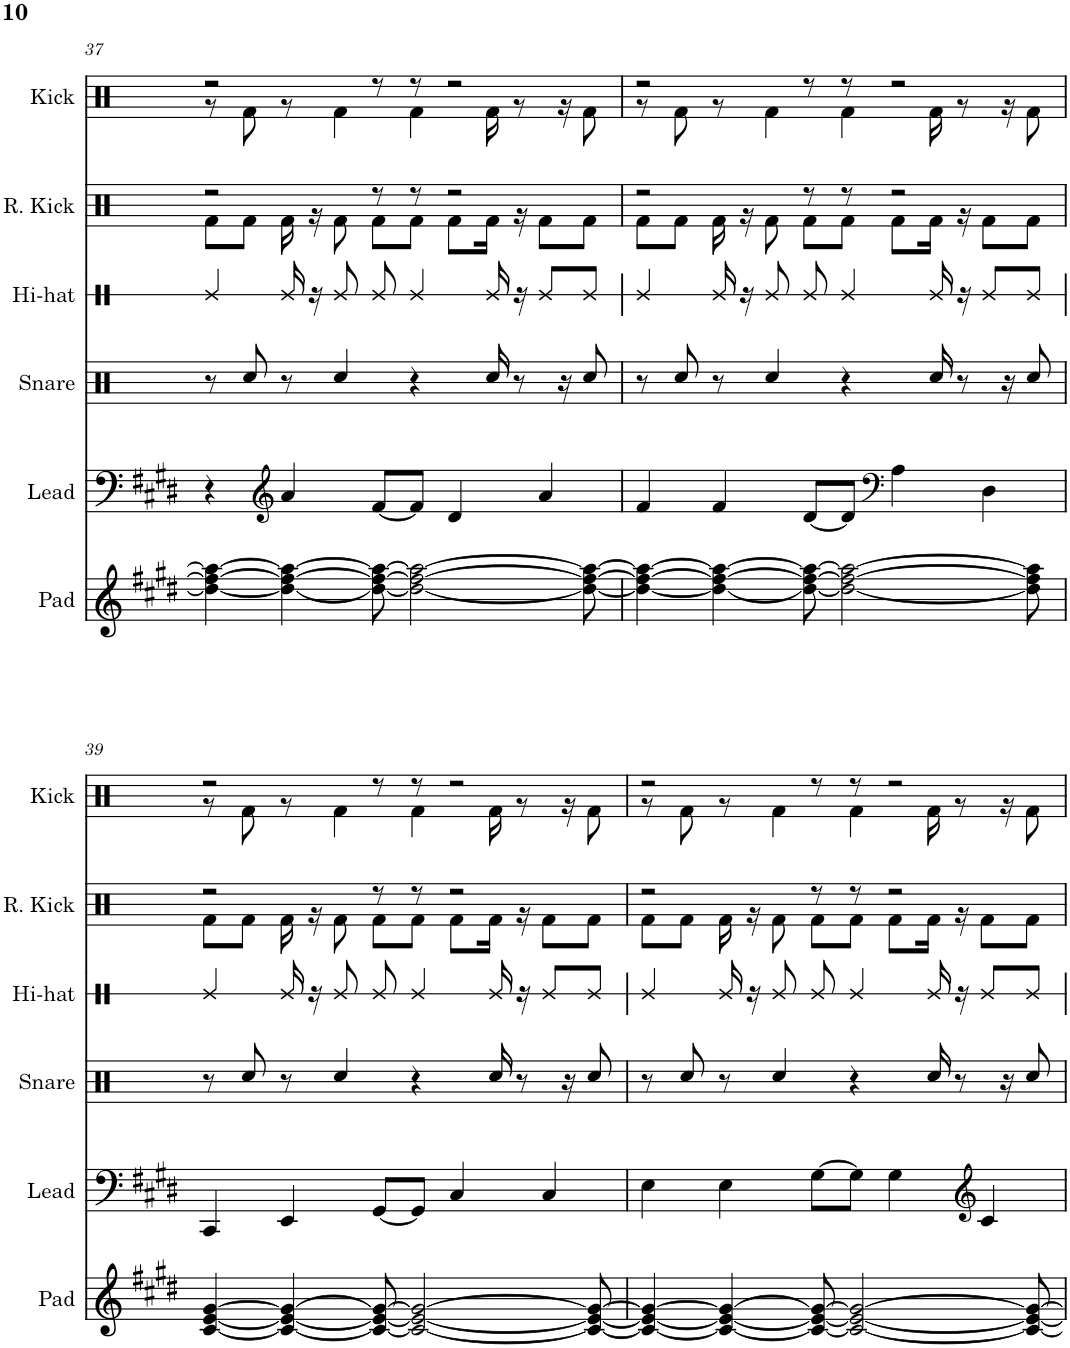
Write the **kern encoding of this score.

**kern	**kern	**kern	**kern	**kern	**kern
*part6	*part5	*part4	*part3	*part2	*part1
*staff6	*staff5	*staff4	*staff3	*staff2	*staff1
*I"Pad	*I"Lead	*I"Snare	*I"Hi-hat	*I"Reverb Kick	*I"Kick
*I'Pad	*I'Lead	*I'Snare	*I'Hi-hat	*I'R. Kick	*I'Kick
!!LO:PB:g=z
*clefG2	*clefF4	*clefX	*clefX	*clefX	*clefX
*k[f#c#g#d#]	*k[f#c#g#d#]	*k[f#c#g#d#]	*k[f#c#g#d#]	*k[f#c#g#d#]	*k[f#c#g#d#]
*M5/4	*M5/4	*M5/4	*M5/4	*M5/4	*M5/4
=37	=37	=37	=37	=37	=37
*	*	*	*	*^	*^
4dd#\_ 4ff#\_ 4aa\_	4r	8r	4Re/	2r	8Rf\L	2r	8r
.	.	8Rcc/	.	.	8Rf\J	.	8Rf\
*	*clefG2	*	*	*	*	*	*
4dd#\_ 4ff#\_ 4aa\_	4a/	8r	16Re/	.	16Rf\	.	8r
.	.	.	16r	.	16r	.	.
.	.	4Rcc/	8Re/	.	8Rf\	.	4Rf\
8dd#\_ 8ff#\_ 8aa\_	[8f#/L	.	8Re/	8r	8Rf\L	8r	.
2dd#\_ 2ff#\_ 2aa\_	8f#/J]	4r	4Re/	8r	8Rf\J	8r	4Rf\
.	4d#/	.	.	2r	8Rf\L	2r	.
.	.	16Rcc/	16Re/	.	16Rf\Jk	.	16Rf\
.	.	8r	16r	.	16r	.	8r
.	4a/	.	8Re/L	.	8Rf\L	.	.
.	.	16r	.	.	.	.	16r
8dd#\_ 8ff#\_ 8aa\_	.	8Rcc/	8Re/J	.	8Rf\J	.	8Rf\
=38	=38	=38	=38	=38	=38	=38	=38
4dd#\_ 4ff#\_ 4aa\_	4f#/	8r	4Re/	2r	8Rf\L	2r	8r
.	.	8Rcc/	.	.	8Rf\J	.	8Rf\
4dd#\_ 4ff#\_ 4aa\_	4f#/	8r	16Re/	.	16Rf\	.	8r
.	.	.	16r	.	16r	.	.
.	.	4Rcc/	8Re/	.	8Rf\	.	4Rf\
8dd#\_ 8ff#\_ 8aa\_	[8d#/L	.	8Re/	8r	8Rf\L	8r	.
2dd#\_ 2ff#\_ 2aa\_	8d#/J]	4r	4Re/	8r	8Rf\J	8r	4Rf\
*	*clefF4	*	*	*	*	*	*
.	4A\	.	.	2r	8Rf\L	2r	.
.	.	16Rcc/	16Re/	.	16Rf\Jk	.	16Rf\
.	.	8r	16r	.	16r	.	8r
.	4D#\	.	8Re/L	.	8Rf\L	.	.
.	.	16r	.	.	.	.	16r
8dd#\] 8ff#\] 8aa\]	.	8Rcc/	8Re/J	.	8Rf\J	.	8Rf\
!!LO:LB:g=z	!!
=39	=39	=39	=39	=39	=39	=39	=39
[4c#/ [4e/ [4g#/	4CC#/	8r	4Re/	2r	8Rf\L	2r	8r
.	.	8Rcc/	.	.	8Rf\J	.	8Rf\
4c#/_ 4e/_ 4g#/_	4EE/	8r	16Re/	.	16Rf\	.	8r
.	.	.	16r	.	16r	.	.
.	.	4Rcc/	8Re/	.	8Rf\	.	4Rf\
8c#/_ 8e/_ 8g#/_	[8GG#/L	.	8Re/	8r	8Rf\L	8r	.
2c#/_ 2e/_ 2g#/_	8GG#/J]	4r	4Re/	8r	8Rf\J	8r	4Rf\
.	4C#/	.	.	2r	8Rf\L	2r	.
.	.	16Rcc/	16Re/	.	16Rf\Jk	.	16Rf\
.	.	8r	16r	.	16r	.	8r
.	4C#/	.	8Re/L	.	8Rf\L	.	.
.	.	16r	.	.	.	.	16r
8c#/_ 8e/_ 8g#/_	.	8Rcc/	8Re/J	.	8Rf\J	.	8Rf\
=40	=40	=40	=40	=40	=40	=40	=40
4c#/_ 4e/_ 4g#/_	4E\	8r	4Re/	2r	8Rf\L	2r	8r
.	.	8Rcc/	.	.	8Rf\J	.	8Rf\
4c#/_ 4e/_ 4g#/_	4E\	8r	16Re/	.	16Rf\	.	8r
.	.	.	16r	.	16r	.	.
.	.	4Rcc/	8Re/	.	8Rf\	.	4Rf\
8c#/_ 8e/_ 8g#/_	[8G#\L	.	8Re/	8r	8Rf\L	8r	.
2c#/_ 2e/_ 2g#/_	8G#\J]	4r	4Re/	8r	8Rf\J	8r	4Rf\
.	4G#\	.	.	2r	8Rf\L	2r	.
.	.	16Rcc/	16Re/	.	16Rf\Jk	.	16Rf\
.	.	8r	16r	.	16r	.	8r
*	*clefG2	*	*	*	*	*	*
.	4c#/	.	8Re/L	.	8Rf\L	.	.
.	.	16r	.	.	.	.	16r
8c#/_ 8e/_ 8g#/_	.	8Rcc/	8Re/J	.	8Rf\J	.	8Rf\
*	*	*	*	*v	*v	*	*
*	*	*	*	*	*v	*v
=	=	=	=	=	=
*-	*-	*-	*-	*-	*-
